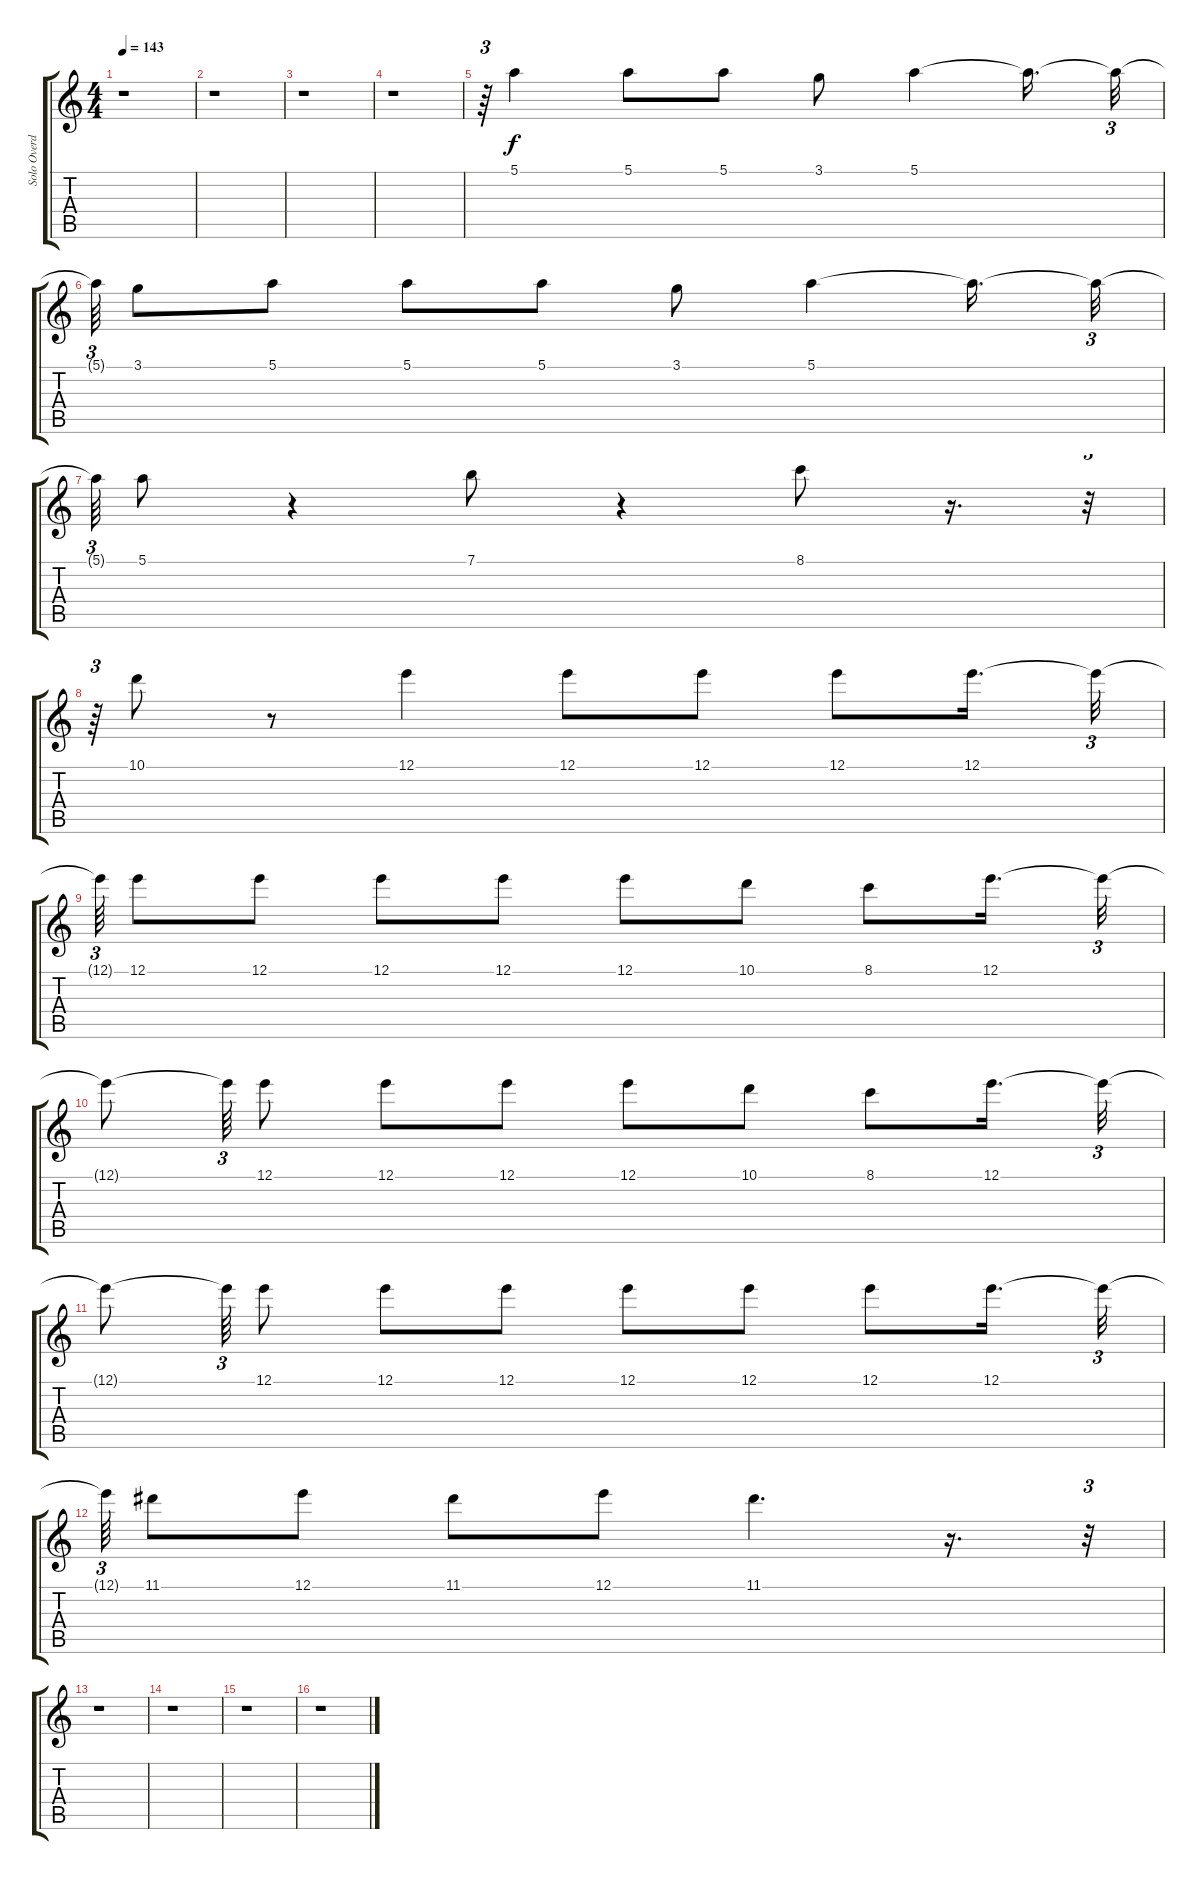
\track ("Solo Overdrive" "Solo Overd") {instrument overdrivenguitar}
\staff {score tabs}
\tuning (E4 B3 G3 D3 A2 E2) {hide}
\ts (4 4)
\tempo 143
\clef g2
\ks c
r.1{dy f} |
r.1 |
r.1 |
r.1 |
r.64{tu (3 2)} 5.1.4{volume 16 balance 8} 5.1.8 5.1.8 3.1.8 5.1.4 5.1{t}.16{d} 5.1{t}.32{tu (3 2)} |
5.1{t}.64{tu (3 2)} 3.1.8 5.1.8 5.1.8 5.1.8 3.1.8 5.1.4 5.1{t}.16{d} 5.1{t}.32{tu (3 2)} |
5.1{t}.64{tu (3 2)} 5.1.8 r.4 7.1.8 r.4 8.1.8 r.16{d} r.32{tu (3 2)} |
r.64{tu (3 2)} 10.1.8 r.8 12.1.4 12.1.8 12.1.8 12.1.8 12.1.16{d} 12.1{t}.32{tu (3 2)} |
12.1{t}.64{tu (3 2)} 12.1.8 12.1.8 12.1.8 12.1.8 12.1.8 10.1.8 8.1.8 12.1.16{d} 12.1{t}.32{tu (3 2)} |
12.1{t}.8 12.1{t}.64{tu (3 2)} 12.1.8 12.1.8 12.1.8 12.1.8 10.1.8 8.1.8 12.1.16{d} 12.1{t}.32{tu (3 2)} |
12.1{t}.8 12.1{t}.64{tu (3 2)} 12.1.8 12.1.8 12.1.8 12.1.8 12.1.8 12.1.8 12.1.16{d} 12.1{t}.32{tu (3 2)} |
12.1{t}.64{tu (3 2)} 11.1.8 12.1.8 11.1.8 12.1.8 11.1.4{d} r.16{d} r.32{tu (3 2)} |
r.1 |
r.1 |
r.1 |
r.1
